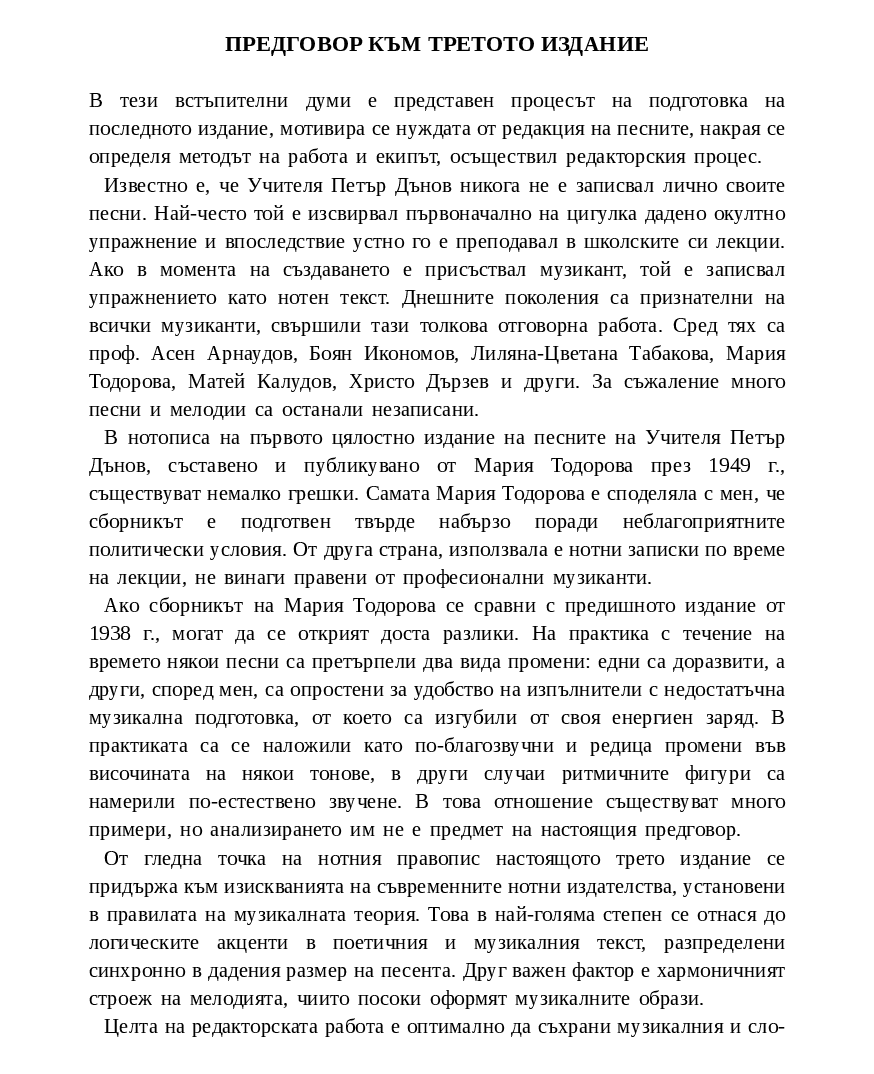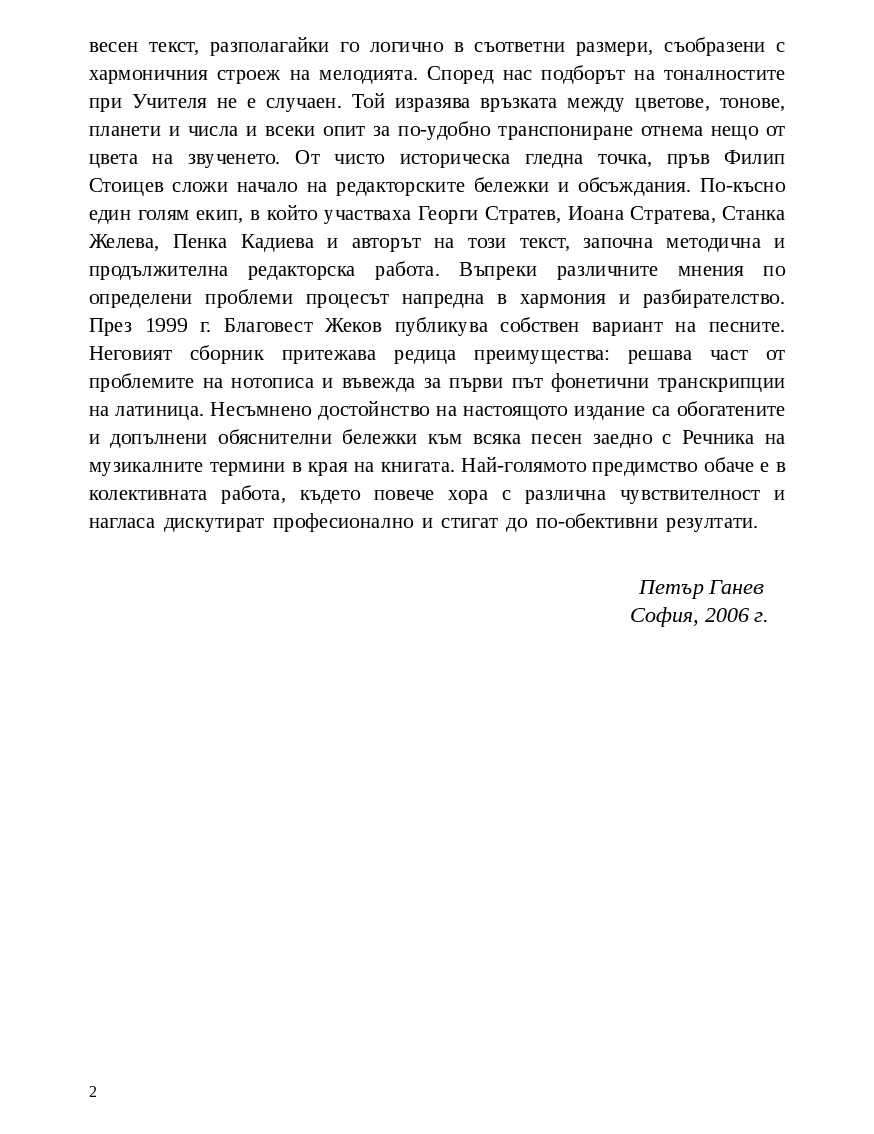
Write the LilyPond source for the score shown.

\version "2.24.4"

% include paper part and global functions
\include "include/globals.ily"

\bookpart {
  \paper {
    print-all-headers = ##f
    print-page-number = ##t
    print-first-page-number = ##f

    % put page numbers on the bottom
    oddHeaderMarkup = \markup ""
    evenHeaderMarkup = \markup ""
    oddFooterMarkup = \markup
    \fill-line {
      ""
      \if \should-print-page-number \fromproperty #'page:page-number-string
    }
    evenFooterMarkup = \markup
    \fill-line {
      \if \should-print-page-number \fromproperty #'page:page-number-string
      ""
    }

    left-margin = 1.5\cm
    right-margin = 1.5\cm
    top-margin = 1.6\cm
    bottom-margin = 1.2\cm
    ragged-bottom = ##t % do not spread the staves to fill the whole vertical space
  }

  \tocItem \markup "Предговор към третото издание"
  \markup \fontsize  #+3.0 { \fill-line \bold {"ПРЕДГОВОР КЪМ ТРЕТОТО ИЗДАНИЕ"} }

  \markup \fontsize #+2.5 {
    \vspace #1.5 \override #'(baseline-skip . 2.7)
    \justify {

      В тези встъпителни думи е представен процесът на
      подготовка на последното издание, мотивира се нуждата от
      редакция на песните, накрая се определя методът на работа и
      екипът, осъществил редакторския процес.
    }
  }
  \markup \fontsize #+2.5 {
    \vspace #0.6  \override #'(baseline-skip . 2.7)
    \justify {
      \hspace #1.5

      Известно е, че Учителя Петър Дънов никога не е записвал
      лично своите песни. Най-често той е изсвирвал първоначално на
      цигулка дадено окултно упражнение и впоследствие устно го е
      преподавал в школските си лекции. Ако в момента на създаването
      е присъствал музикант, той е записвал упражнението като нотен
      текст. Днешните поколения са признателни на всички музиканти,
      свършили тази толкова отговорна работа. Сред тях са проф. Асен
      Арнаудов, Боян Икономов, Лиляна-Цветана Табакова, Мария
      Тодорова, Матей Калудов, Христо Дързев и други. За съжаление
      много песни и мелодии са останали незаписани.
    }
  }
  \markup \fontsize #+2.5 {
    \vspace #0.6  \override #'(baseline-skip . 2.7)
    \justify {
      \hspace #1.5

      В нотописа на първото цялостно издание на песните на
      Учителя Петър Дънов, съставено и публикувано от Мария
      Тодорова през 1949 г., съществуват немалко грешки. Самата
      Мария Тодорова е споделяла с мен, че сборникът е подготвен
      твърде набързо поради неблагоприятните политически условия.
      От друга страна, използвала е нотни записки по време на лекции,
      не винаги правени от професионални музиканти.
    }
  }
  \markup \fontsize #+2.5 {
    \vspace #0.6  \override #'(baseline-skip . 2.7)
    \justify {
      \hspace #1.5
      Ако сборникът на Мария Тодорова се сравни с предишното
      издание от 1938 г., могат да се открият доста разлики. На практика
      с течение на времето някои песни са претърпели два вида промени:
      едни са доразвити, а други, според мен, са опростени за удобство
      на изпълнители с недостатъчна музикална подготовка, от което са
      изгубили от своя енергиен заряд. В практиката са се наложили като
      по-благозвучни и редица промени във височината на някои тонове,
      в други случаи ритмичните фигури са намерили по-естествено
      звучене. В това отношение съществуват много примери, но
      анализирането им не е предмет на настоящия предговор.
    }
  }

  \markup \fontsize #+2.5 {
    \vspace #0.6  \override #'(baseline-skip . 2.7)
    \justify {
      \hspace #1.5

      От гледна точка на нотния правопис настоящото трето
      издание се придържа към изискванията на съвременните нотни
      издателства, установени в правилата на музикалната теория. Това
      в най-голяма степен се отнася до логическите акценти в поетичния
      и музикалния текст, разпределени синхронно в дадения размер на
      песента. Друг важен фактор е хармоничният строеж на мелодията,
      чиито посоки оформят музикалните образи.
    }
  }

  \markup \fontsize #+2.5 {
    \vspace #0.6  \override #'(baseline-skip . 2.7)
    \justify {
      \hspace #1.5
      Целта на редакторската работа е оптимално да съхрани
      музикалния и сло-

    }
  }


  \markup \fontsize #+2.5 {
    \vspace #0.6  \override #'(baseline-skip . 2.7)
    \justify {


      весен текст, разполагайки го логично в съответни размери, съобразени с хармоничния строеж на мелодията. Според
      нас подборът на тоналностите при Учителя не е случаен. Той изразява връзката между цветове, тонове, планети и числа и всеки опит
      за по-удобно транспониране отнема нещо от цвета на звученето.
      От чисто историческа гледна точка, пръв Филип Стоицев
      сложи начало на редакторските бележки и обсъждания. По-късно
      един голям екип, в който участваха Георги Стратев, Иоана
      Стратева, Станка Желева, Пенка Кадиева и авторът на този
      текст, започна методична и продължителна редакторска работа.
      Въпреки различните мнения по определени проблеми процесът
      напредна в хармония и разбирателство. През 1999 г. Благовест
      Жеков публикува собствен вариант на песните. Неговият сборник
      притежава редица преимущества: решава част от проблемите
      на нотописа и въвежда за първи път фонетични транскрипции
      на латиница. Несъмнено достойнство на настоящото издание са
      обогатените и допълнени обяснителни бележки към всяка песен
      заедно с Речника на музикалните термини в края на книгата.
      Най-голямото предимство обаче е в колективната работа, където
      повече хора с различна чувствителност и нагласа дискутират
      професионално и стигат до по-обективни резултати.
    }
  }

  \markup \fontsize #+3 \raise #0 \override #'(baseline-skip . 2.7) {
    \column {
      \line {"  "}
      \line {"  "}
      \fill-line { "" ""  \italic {"Петър Ганев    "} }
      \fill-line { "" ""  \italic {"София, 2006 г.   "} }
    }
  }


} % bookpart